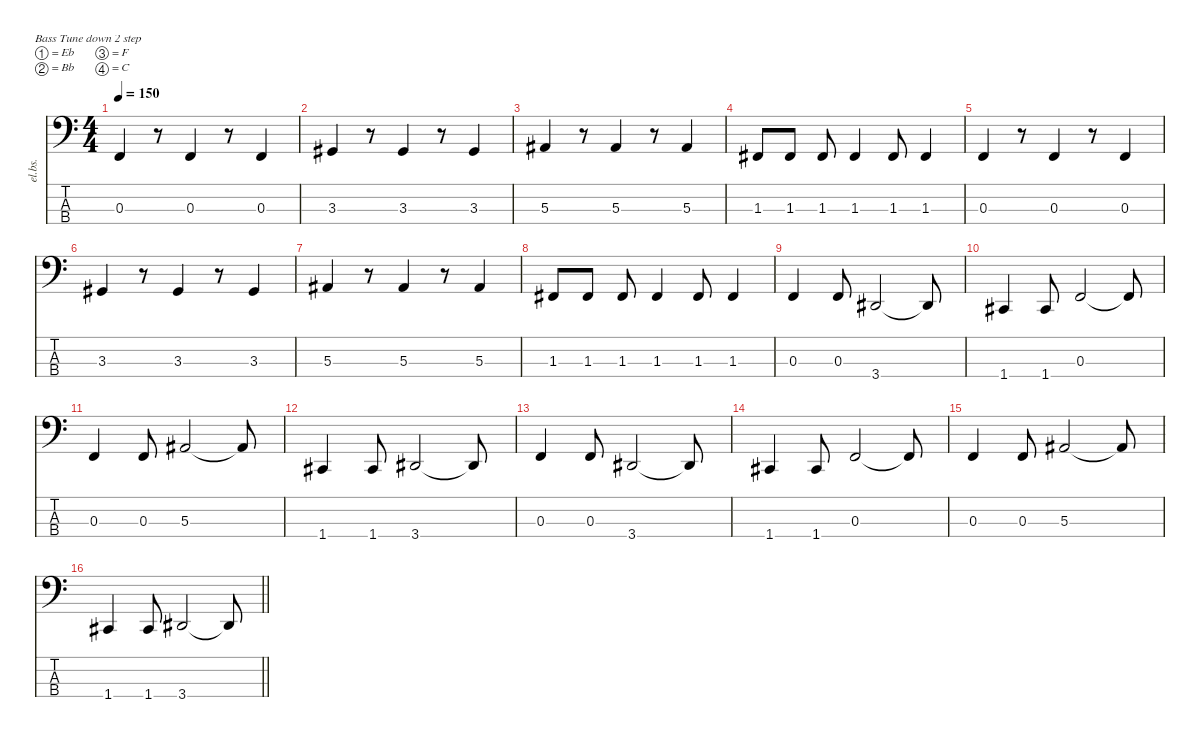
\defaultSystemsLayout 4
\hideDynamics
\bracketExtendMode nobrackets
\otherSystemsTrackNameOrientation horizontal
\track ("Bass" "el.bs.") {instrument slapbass1}
\staff {score tabs}
\tuning (Eb2 Bb1 F1 C1)
\ts (4 4)
\tempo 150
\clef f4
\ks c
0.3.4{dy f beam Up} r.8{beam Up} 0.3.4{beam Up} r.8{beam Up} 0.3.4{beam Up} |
3.3{acc #}.4{beam Up} r.8{beam Up} 3.3{acc #}.4{beam Up} r.8{beam Up} 3.3{acc #}.4{beam Up} |
5.3{acc #}.4{beam Up} r.8{beam Up} 5.3{acc #}.4{beam Up} r.8{beam Up} 5.3{acc #}.4{beam Up} |
1.3{acc #}.8{beam Up} 1.3{acc #}.8{beam Up} 1.3{acc #}.8{beam Up} 1.3{acc #}.4{beam Up} 1.3{acc #}.8{beam Up} 1.3{acc #}.4{beam Up} |
0.3.4{beam Up} r.8{beam Up} 0.3.4{beam Up} r.8{beam Up} 0.3.4{beam Up} |
3.3{acc #}.4{beam Up} r.8{beam Up} 3.3{acc #}.4{beam Up} r.8{beam Up} 3.3{acc #}.4{beam Up} |
5.3{acc #}.4{beam Up} r.8{beam Up} 5.3{acc #}.4{beam Up} r.8{beam Up} 5.3{acc #}.4{beam Up} |
1.3{acc #}.8{beam Up} 1.3{acc #}.8{beam Up} 1.3{acc #}.8{beam Up} 1.3{acc #}.4{beam Up} 1.3{acc #}.8{beam Up} 1.3{acc #}.4{beam Up} |
0.3.4{beam Up} 0.3.8{beam Up} 3.4{acc #}.2{beam Up} 3.4{t acc #}.8{beam Up} |
1.4{acc #}.4{beam Up} 1.4{acc #}.8{beam Up} 0.3.2{beam Up} 0.3{t}.8{beam Up} |
0.3.4{beam Up} 0.3.8{beam Up} 5.3{acc #}.2{beam Up} 5.3{t acc #}.8{beam Up} |
1.4{acc #}.4{beam Up} 1.4{acc #}.8{beam Up} 3.4{acc #}.2{beam Up} 3.4{t acc #}.8{beam Up} |
0.3.4{beam Up} 0.3.8{beam Up} 3.4{acc #}.2{beam Up} 3.4{t acc #}.8{beam Up} |
1.4{acc #}.4{beam Up} 1.4{acc #}.8{beam Up} 0.3.2{beam Up} 0.3{t}.8{beam Up} |
0.3.4{beam Up} 0.3.8{beam Up} 5.3{acc #}.2{beam Up} 5.3{t acc #}.8{beam Up} |
\barLineRight lightlight
1.4{acc #}.4{beam Up} 1.4{acc #}.8{beam Up} 3.4{acc #}.2{beam Up} 3.4{t acc #}.8{beam Up}
